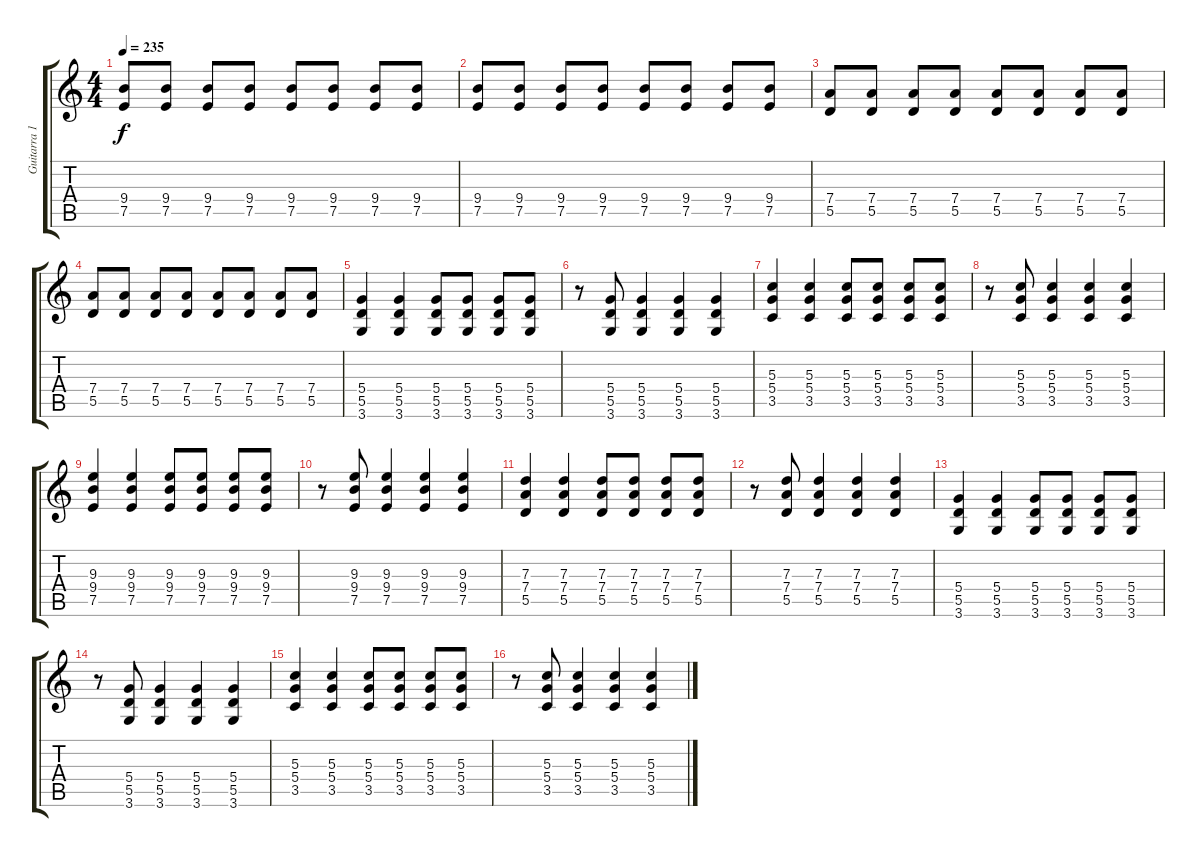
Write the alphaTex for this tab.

\track ("Guitarra 1" "Guitarra 1") {instrument overdrivenguitar}
\staff {score tabs}
\tuning (E4 B3 G3 D3 A2 E2) {hide}
\ts (4 4)
\tempo 235
\clef g2
\ks c
(9.4 7.5).8{dy f} (9.4 7.5).8 (9.4 7.5).8 (9.4 7.5).8 (9.4 7.5).8 (9.4 7.5).8 (9.4 7.5).8 (9.4 7.5).8 |
(9.4 7.5).8 (9.4 7.5).8 (9.4 7.5).8 (9.4 7.5).8 (9.4 7.5).8 (9.4 7.5).8 (9.4 7.5).8 (9.4 7.5).8 |
(7.4 5.5).8 (7.4 5.5).8 (7.4 5.5).8 (7.4 5.5).8 (7.4 5.5).8 (7.4 5.5).8 (7.4 5.5).8 (7.4 5.5).8 |
(7.4 5.5).8 (7.4 5.5).8 (7.4 5.5).8 (7.4 5.5).8 (7.4 5.5).8 (7.4 5.5).8 (7.4 5.5).8 (7.4 5.5).8 |
(5.4 5.5 3.6).4 (5.4 5.5 3.6).4 (5.4 5.5 3.6).8 (5.4 5.5 3.6).8 (5.4 5.5 3.6).8 (5.4 5.5 3.6).8 |
r.8 (5.4 5.5 3.6).8 (5.4 5.5 3.6).4 (5.4 5.5 3.6).4 (5.4 5.5 3.6).4 |
(5.3 5.4 3.5).4 (5.3 5.4 3.5).4 (5.3 5.4 3.5).8 (5.3 5.4 3.5).8 (5.3 5.4 3.5).8 (5.3 5.4 3.5).8 |
r.8 (5.3 5.4 3.5).8 (5.3 5.4 3.5).4 (5.3 5.4 3.5).4 (5.3 5.4 3.5).4 |
(9.3 9.4 7.5).4 (9.3 9.4 7.5).4 (9.3 9.4 7.5).8 (9.3 9.4 7.5).8 (9.3 9.4 7.5).8 (9.3 9.4 7.5).8 |
r.8 (9.3 9.4 7.5).8 (9.3 9.4 7.5).4 (9.3 9.4 7.5).4 (9.3 9.4 7.5).4 |
(7.3 7.4 5.5).4 (7.3 7.4 5.5).4 (7.3 7.4 5.5).8 (7.3 7.4 5.5).8 (7.3 7.4 5.5).8 (7.3 7.4 5.5).8 |
r.8 (7.3 7.4 5.5).8 (7.3 7.4 5.5).4 (7.3 7.4 5.5).4 (7.3 7.4 5.5).4 |
(5.4 5.5 3.6).4 (5.4 5.5 3.6).4 (5.4 5.5 3.6).8 (5.4 5.5 3.6).8 (5.4 5.5 3.6).8 (5.4 5.5 3.6).8 |
r.8 (5.4 5.5 3.6).8 (5.4 5.5 3.6).4 (5.4 5.5 3.6).4 (5.4 5.5 3.6).4 |
(5.3 5.4 3.5).4 (5.3 5.4 3.5).4 (5.3 5.4 3.5).8 (5.3 5.4 3.5).8 (5.3 5.4 3.5).8 (5.3 5.4 3.5).8 |
r.8 (5.3 5.4 3.5).8 (5.3 5.4 3.5).4 (5.3 5.4 3.5).4 (5.3 5.4 3.5).4
